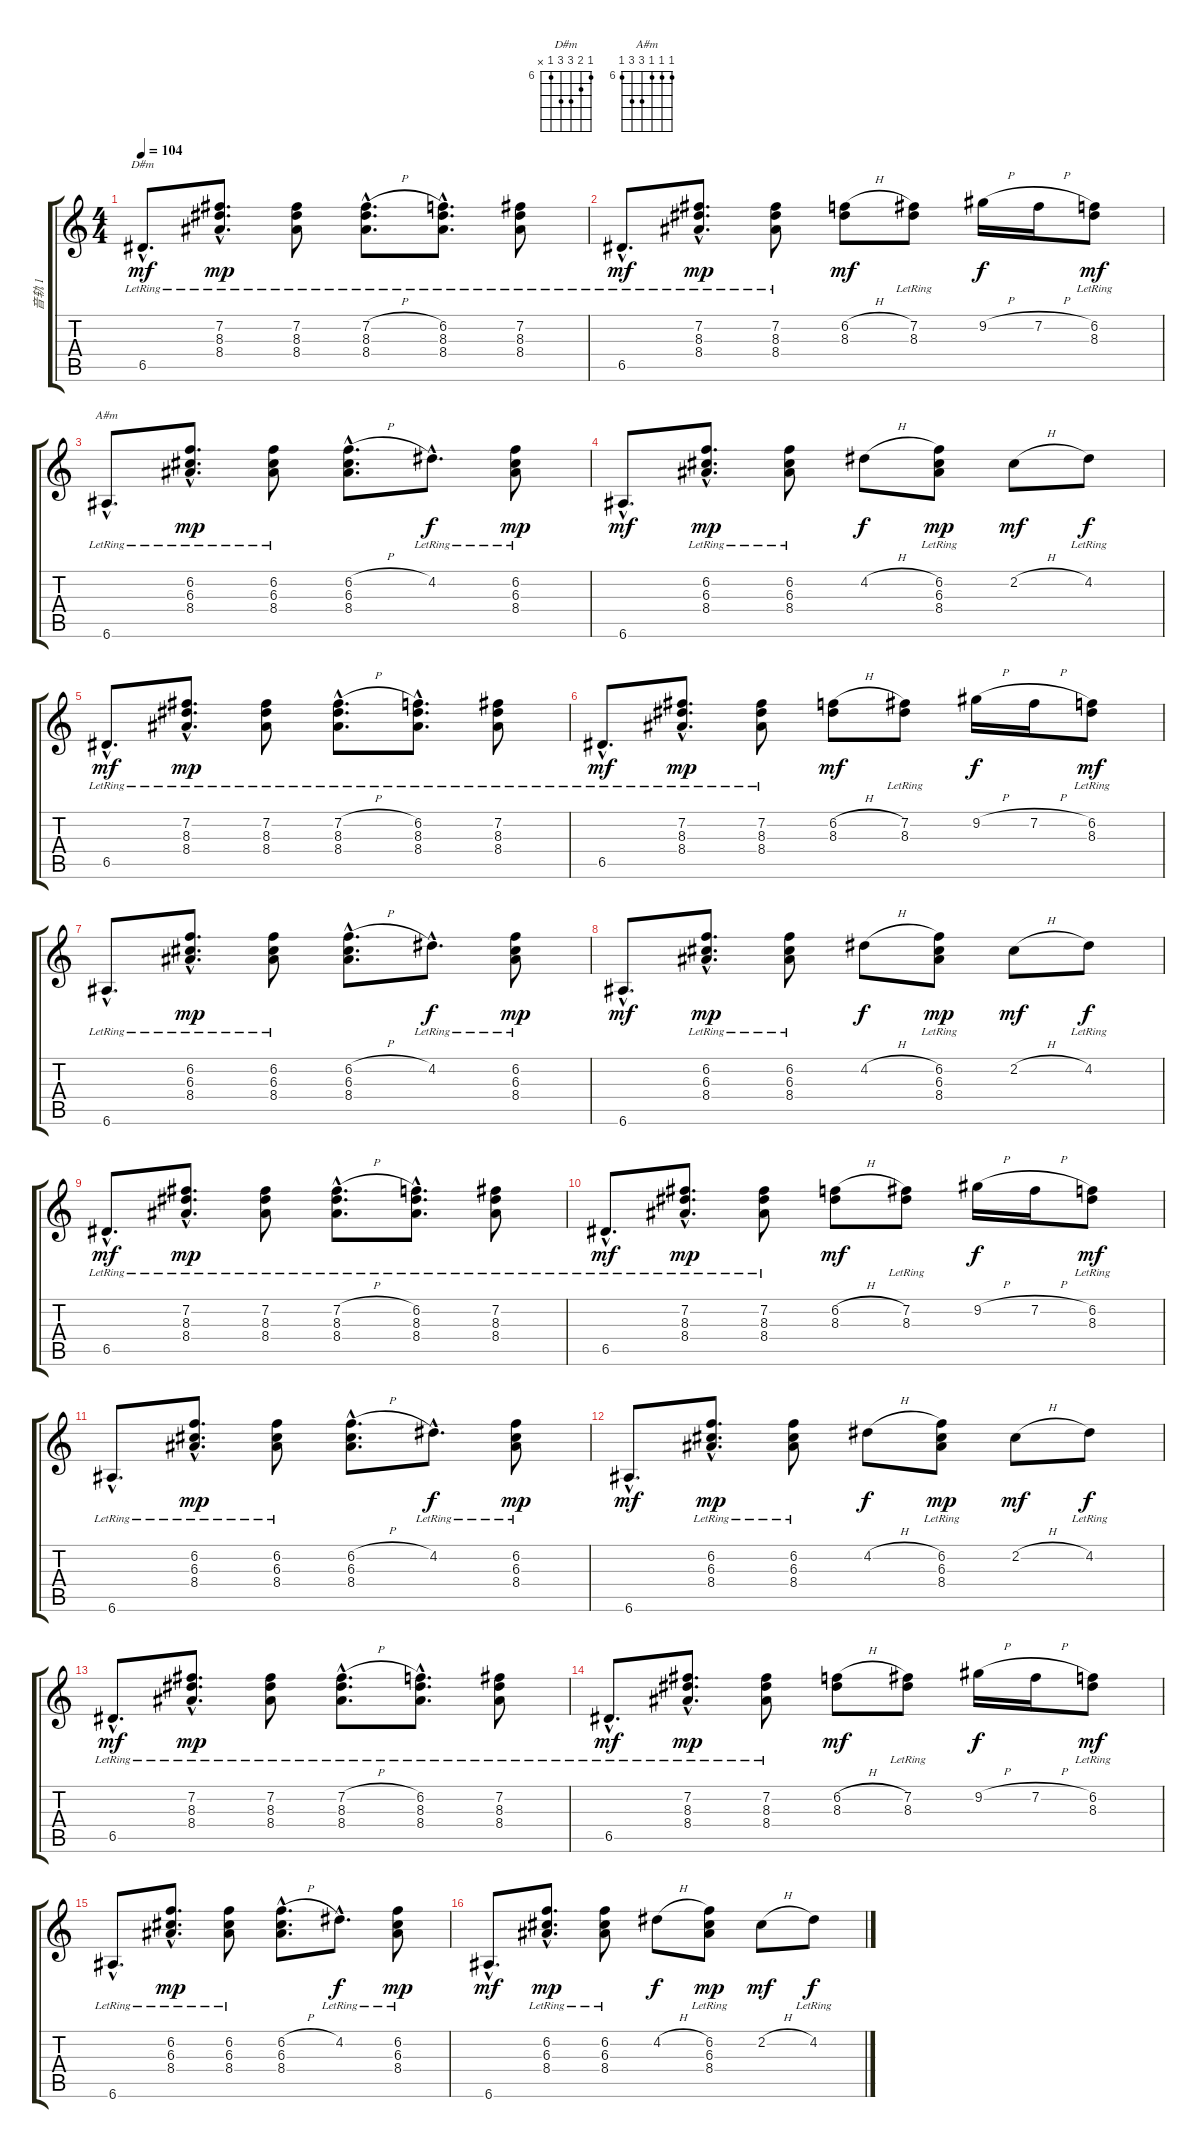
\track ("音轨 1" "音轨 1") {instrument acousticguitarsteel}
\staff {score tabs}
\tuning (E4 B3 G3 D3 A2 E2) {hide}
\chord ("D#m" 6 7 8 8 6 x) {firstfret 6}
\chord ("A#m" 6 6 6 8 8 6) {firstfret 6}
\ts (4 4)
\tempo 104
\clef g2
\ks c
6.5{hac lr}.8{d ch "D#m" dy mf} (7.2{hac lr} 8.3{hac lr} 8.4{hac}).8{d dy mp} (7.2{lr} 8.3{lr} 8.4).8 (7.2{h hac} 8.3{hac lr} 8.4{hac}).8{d} (6.2{hac lr} 8.3{hac} 8.4{hac}).8{d} (7.2{lr} 8.3{lr} 8.4).8 |
6.5{hac lr}.8{d dy mf} (7.2{hac lr} 8.3{hac lr} 8.4{hac}).8{d dy mp} (7.2{lr} 8.3{lr} 8.4).8 (6.2{h} 8.3).8{dy mf} (7.2{lr} 8.3{lr}).8 9.2{h}.16{dy f} 7.2{h}.16 (6.2{lr} 8.3).8{dy mf} |
6.6{hac lr}.8{d ch "A#m"} (6.2{hac lr} 6.3{hac lr} 8.4{hac}).8{d dy mp} (6.2{lr} 6.3{lr} 8.4).8 (6.2{h hac} 6.3{hac} 8.4{hac}).8{d} 4.2{hac lr}.8{d dy f} (6.2{lr} 6.3{lr} 8.4).8{dy mp} |
6.6{hac}.8{d dy mf} (6.2{hac lr} 6.3{hac lr} 8.4{hac}).8{d dy mp} (6.2{lr} 6.3{lr} 8.4).8 4.2{h}.8{dy f} (6.2{lr} 6.3 8.4).8{dy mp} 2.2{h}.8{dy mf} 4.2{lr}.8{dy f} |
6.5{hac lr}.8{d dy mf} (7.2{hac lr} 8.3{hac lr} 8.4{hac}).8{d dy mp} (7.2{lr} 8.3{lr} 8.4).8 (7.2{h hac} 8.3{hac lr} 8.4{hac}).8{d} (6.2{hac lr} 8.3{hac} 8.4{hac}).8{d} (7.2{lr} 8.3{lr} 8.4).8 |
6.5{hac lr}.8{d dy mf} (7.2{hac lr} 8.3{hac lr} 8.4{hac}).8{d dy mp} (7.2{lr} 8.3{lr} 8.4).8 (6.2{h} 8.3).8{dy mf} (7.2{lr} 8.3{lr}).8 9.2{h}.16{dy f} 7.2{h}.16 (6.2{lr} 8.3).8{dy mf} |
6.6{hac lr}.8{d} (6.2{hac lr} 6.3{hac lr} 8.4{hac}).8{d dy mp} (6.2{lr} 6.3{lr} 8.4).8 (6.2{h hac} 6.3{hac} 8.4{hac}).8{d} 4.2{hac lr}.8{d dy f} (6.2{lr} 6.3{lr} 8.4).8{dy mp} |
6.6{hac}.8{d dy mf} (6.2{hac lr} 6.3{hac lr} 8.4{hac}).8{d dy mp} (6.2{lr} 6.3{lr} 8.4).8 4.2{h}.8{dy f} (6.2{lr} 6.3 8.4).8{dy mp} 2.2{h}.8{dy mf} 4.2{lr}.8{dy f} |
6.5{hac lr}.8{d dy mf} (7.2{hac lr} 8.3{hac lr} 8.4{hac}).8{d dy mp} (7.2{lr} 8.3{lr} 8.4).8 (7.2{h hac} 8.3{hac lr} 8.4{hac}).8{d} (6.2{hac lr} 8.3{hac} 8.4{hac}).8{d} (7.2{lr} 8.3{lr} 8.4).8 |
6.5{hac lr}.8{d dy mf} (7.2{hac lr} 8.3{hac lr} 8.4{hac}).8{d dy mp} (7.2{lr} 8.3{lr} 8.4).8 (6.2{h} 8.3).8{dy mf} (7.2{lr} 8.3{lr}).8 9.2{h}.16{dy f} 7.2{h}.16 (6.2{lr} 8.3).8{dy mf} |
6.6{hac lr}.8{d} (6.2{hac lr} 6.3{hac lr} 8.4{hac}).8{d dy mp} (6.2{lr} 6.3{lr} 8.4).8 (6.2{h hac} 6.3{hac} 8.4{hac}).8{d} 4.2{hac lr}.8{d dy f} (6.2{lr} 6.3{lr} 8.4).8{dy mp} |
6.6{hac}.8{d dy mf} (6.2{hac lr} 6.3{hac lr} 8.4{hac}).8{d dy mp} (6.2{lr} 6.3{lr} 8.4).8 4.2{h}.8{dy f} (6.2{lr} 6.3 8.4).8{dy mp} 2.2{h}.8{dy mf} 4.2{lr}.8{dy f} |
6.5{hac lr}.8{d dy mf} (7.2{hac lr} 8.3{hac lr} 8.4{hac}).8{d dy mp} (7.2{lr} 8.3{lr} 8.4).8 (7.2{h hac} 8.3{hac lr} 8.4{hac}).8{d} (6.2{hac lr} 8.3{hac} 8.4{hac}).8{d} (7.2{lr} 8.3{lr} 8.4).8 |
6.5{hac lr}.8{d dy mf} (7.2{hac lr} 8.3{hac lr} 8.4{hac}).8{d dy mp} (7.2{lr} 8.3{lr} 8.4).8 (6.2{h} 8.3).8{dy mf} (7.2{lr} 8.3{lr}).8 9.2{h}.16{dy f} 7.2{h}.16 (6.2{lr} 8.3).8{dy mf} |
6.6{hac lr}.8{d} (6.2{hac lr} 6.3{hac lr} 8.4{hac}).8{d dy mp} (6.2{lr} 6.3{lr} 8.4).8 (6.2{h hac} 6.3{hac} 8.4{hac}).8{d} 4.2{hac lr}.8{d dy f} (6.2{lr} 6.3{lr} 8.4).8{dy mp} |
6.6{hac}.8{d dy mf} (6.2{hac lr} 6.3{hac lr} 8.4{hac}).8{d dy mp} (6.2{lr} 6.3{lr} 8.4).8 4.2{h}.8{dy f} (6.2{lr} 6.3 8.4).8{dy mp} 2.2{h}.8{dy mf} 4.2{lr}.8{dy f}
